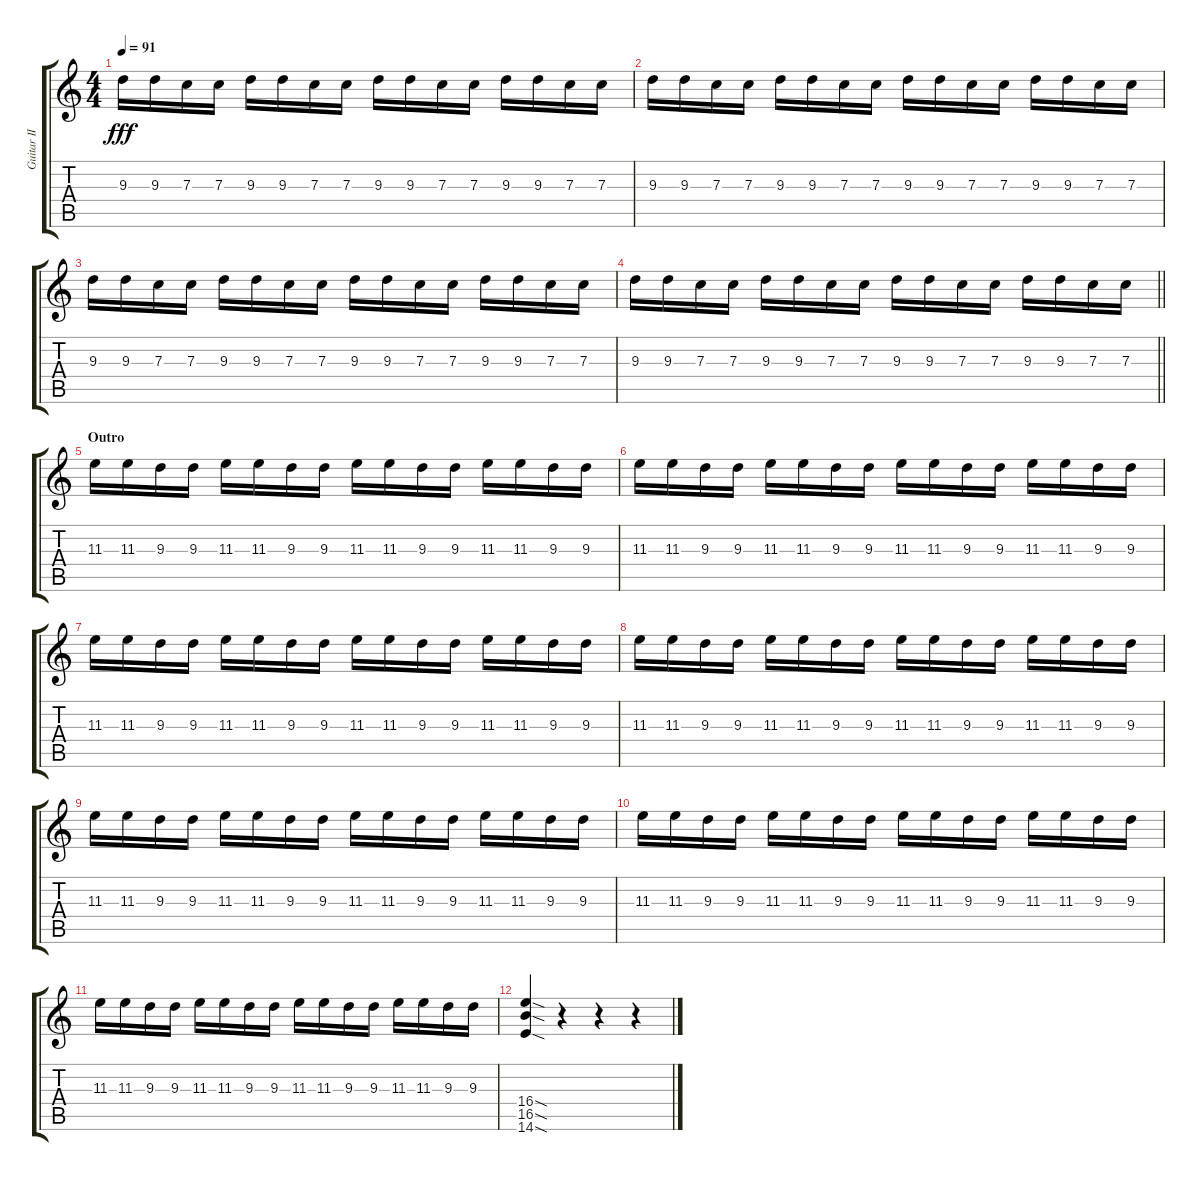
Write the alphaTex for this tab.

\track ("Guitar II" "Guitar II") {instrument distortionguitar}
\staff {score tabs}
\tuning (D4 A3 F3 C3 G2 D2) {hide}
\ts (4 4)
\tempo 91
\clef g2
\ks c
9.3.16{dy fff} 9.3.16 7.3.16 7.3.16 9.3.16 9.3.16 7.3.16 7.3.16 9.3.16 9.3.16 7.3.16 7.3.16 9.3.16 9.3.16 7.3.16 7.3.16 |
9.3.16 9.3.16 7.3.16 7.3.16 9.3.16 9.3.16 7.3.16 7.3.16 9.3.16 9.3.16 7.3.16 7.3.16 9.3.16 9.3.16 7.3.16 7.3.16 |
9.3.16 9.3.16 7.3.16 7.3.16 9.3.16 9.3.16 7.3.16 7.3.16 9.3.16 9.3.16 7.3.16 7.3.16 9.3.16 9.3.16 7.3.16 7.3.16 |
\barLineRight lightlight
9.3.16 9.3.16 7.3.16 7.3.16 9.3.16 9.3.16 7.3.16 7.3.16 9.3.16 9.3.16 7.3.16 7.3.16 9.3.16 9.3.16 7.3.16 7.3.16 |
\section ("" "Outro")
11.3.16 11.3.16 9.3.16 9.3.16 11.3.16 11.3.16 9.3.16 9.3.16 11.3.16 11.3.16 9.3.16 9.3.16 11.3.16 11.3.16 9.3.16 9.3.16 |
11.3.16 11.3.16 9.3.16 9.3.16 11.3.16 11.3.16 9.3.16 9.3.16 11.3.16 11.3.16 9.3.16 9.3.16 11.3.16 11.3.16 9.3.16 9.3.16 |
11.3.16 11.3.16 9.3.16 9.3.16 11.3.16 11.3.16 9.3.16 9.3.16 11.3.16 11.3.16 9.3.16 9.3.16 11.3.16 11.3.16 9.3.16 9.3.16 |
11.3.16 11.3.16 9.3.16 9.3.16 11.3.16 11.3.16 9.3.16 9.3.16 11.3.16 11.3.16 9.3.16 9.3.16 11.3.16 11.3.16 9.3.16 9.3.16 |
11.3.16 11.3.16 9.3.16 9.3.16 11.3.16 11.3.16 9.3.16 9.3.16 11.3.16 11.3.16 9.3.16 9.3.16 11.3.16 11.3.16 9.3.16 9.3.16 |
11.3.16 11.3.16 9.3.16 9.3.16 11.3.16 11.3.16 9.3.16 9.3.16 11.3.16 11.3.16 9.3.16 9.3.16 11.3.16 11.3.16 9.3.16 9.3.16 |
11.3.16 11.3.16 9.3.16 9.3.16 11.3.16 11.3.16 9.3.16 9.3.16 11.3.16 11.3.16 9.3.16 9.3.16 11.3.16 11.3.16 9.3.16 9.3.16 |
(16.4{sod} 16.5{sod} 14.6{sod}).4 r.4 r.4 r.4
